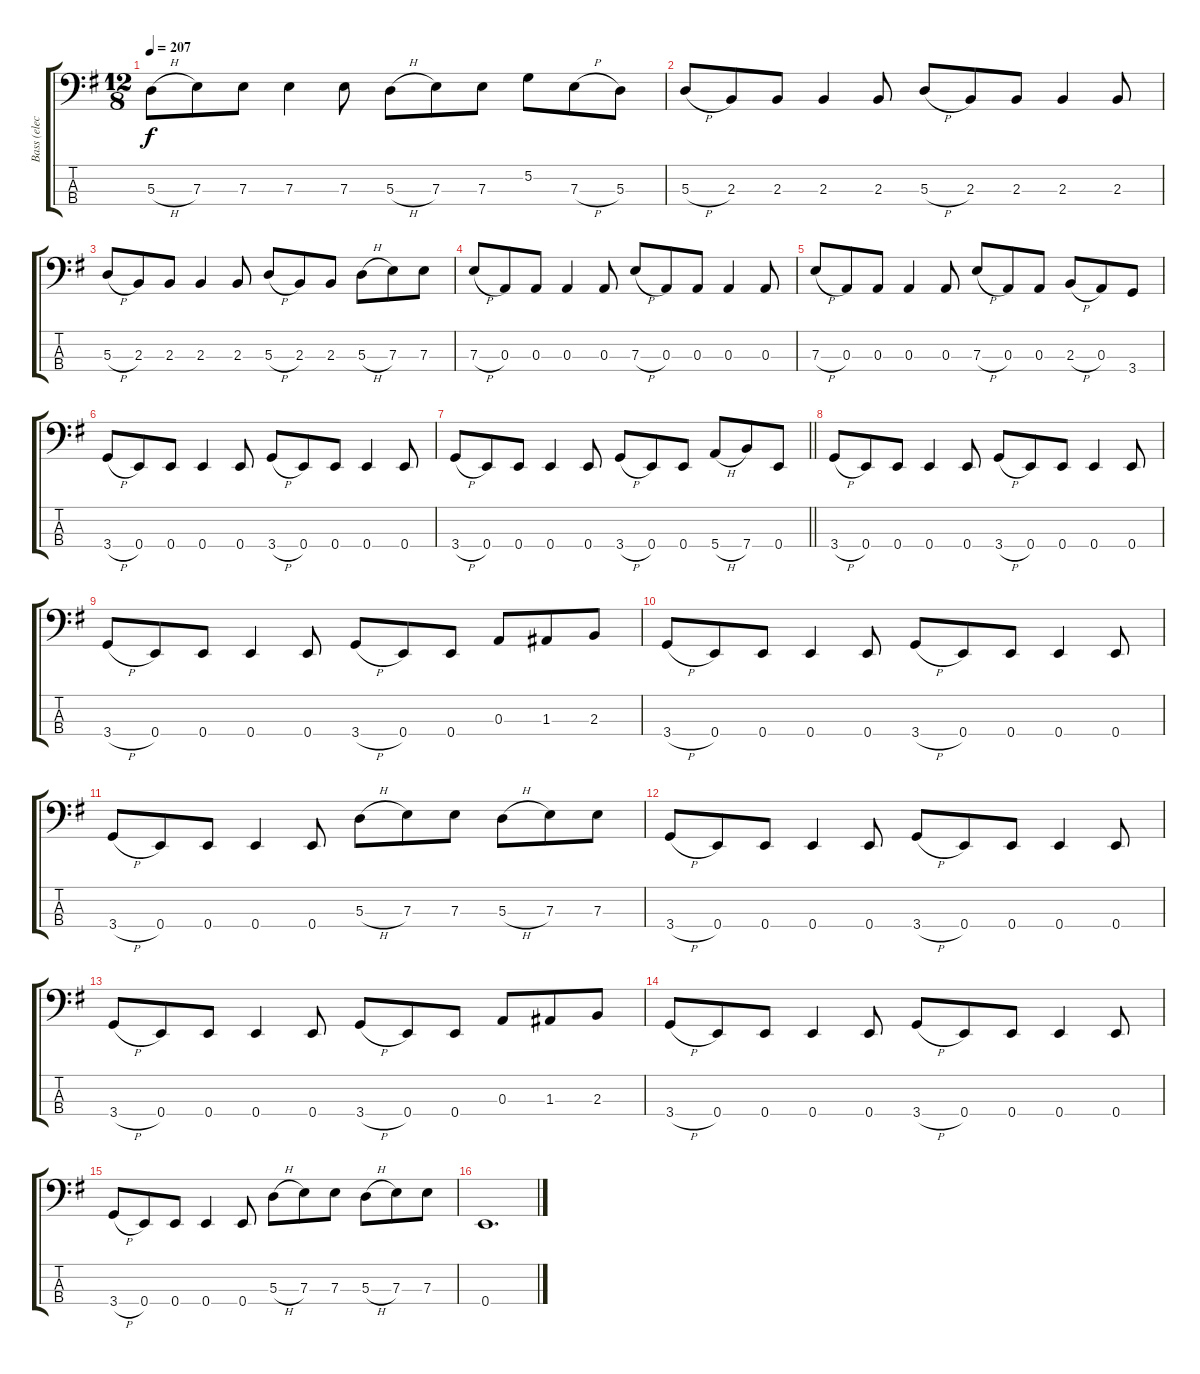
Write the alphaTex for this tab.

\track ("Bass (elec.)" "Bass (elec") {instrument electricbasspick}
\staff {score tabs}
\tuning (G2 D2 A1 E1) {hide}
\ts (12 8)
\tempo 207
\clef f4
\ks g
5.3{h}.8{dy f} 7.3.8 7.3.8 7.3.4 7.3.8 5.3{h}.8 7.3.8 7.3.8 5.2.8 7.3{h}.8 5.3.8 |
5.3{h}.8 2.3.8 2.3.8 2.3.4 2.3.8 5.3{h}.8 2.3.8 2.3.8 2.3.4 2.3.8 |
5.3{h}.8 2.3.8 2.3.8 2.3.4 2.3.8 5.3{h}.8 2.3.8 2.3.8 5.3{h}.8 7.3.8 7.3.8 |
7.3{h}.8 0.3.8 0.3.8 0.3.4 0.3.8 7.3{h}.8 0.3.8 0.3.8 0.3.4 0.3.8 |
7.3{h}.8 0.3.8 0.3.8 0.3.4 0.3.8 7.3{h}.8 0.3.8 0.3.8 2.3{h}.8 0.3.8 3.4.8 |
3.4{h}.8 0.4.8 0.4.8 0.4.4 0.4.8 3.4{h}.8 0.4.8 0.4.8 0.4.4 0.4.8 |
\barLineRight lightlight
3.4{h}.8 0.4.8 0.4.8 0.4.4 0.4.8 3.4{h}.8 0.4.8 0.4.8 5.4{h}.8 7.4.8 0.4.8 |
\section ("" "")
3.4{h}.8 0.4.8 0.4.8 0.4.4 0.4.8 3.4{h}.8 0.4.8 0.4.8 0.4.4 0.4.8 |
3.4{h}.8 0.4.8 0.4.8 0.4.4 0.4.8 3.4{h}.8 0.4.8 0.4.8 0.3.8 1.3.8 2.3.8 |
3.4{h}.8 0.4.8 0.4.8 0.4.4 0.4.8 3.4{h}.8 0.4.8 0.4.8 0.4.4 0.4.8 |
3.4{h}.8 0.4.8 0.4.8 0.4.4 0.4.8 5.3{h}.8 7.3.8 7.3.8 5.3{h}.8 7.3.8 7.3.8 |
3.4{h}.8 0.4.8 0.4.8 0.4.4 0.4.8 3.4{h}.8 0.4.8 0.4.8 0.4.4 0.4.8 |
3.4{h}.8 0.4.8 0.4.8 0.4.4 0.4.8 3.4{h}.8 0.4.8 0.4.8 0.3.8 1.3.8 2.3.8 |
3.4{h}.8 0.4.8 0.4.8 0.4.4 0.4.8 3.4{h}.8 0.4.8 0.4.8 0.4.4 0.4.8 |
3.4{h}.8 0.4.8 0.4.8 0.4.4 0.4.8 5.3{h}.8 7.3.8 7.3.8 5.3{h}.8 7.3.8 7.3.8 |
0.4.1{d}
